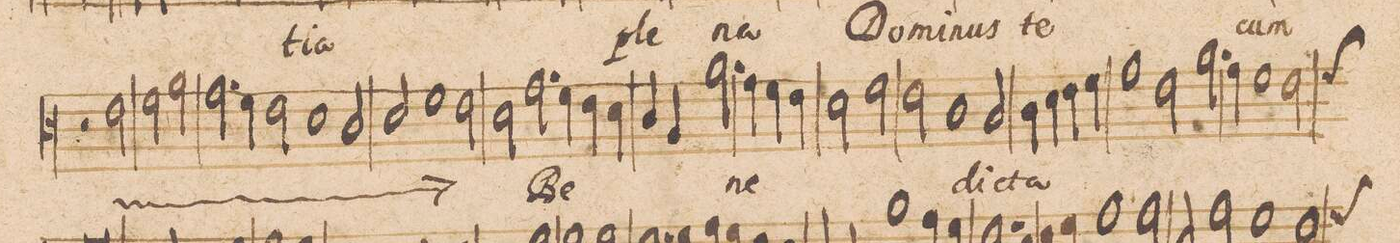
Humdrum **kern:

**kern	**text	**text
*I"[CANTVS.]	*	*
*clefC3	*	*
*k[]	*	*
*met(C|)	*	*
*M2/1	*	*
2r	.	.
*	*ij	*
2e\	Do-	.
2f\	.	.
2a\	.	.
=23-	=23-	=23-
2.g\	.	.
4f\	.	.
2e\	.	.
1d\	-mi-	.
=24-	=24-	=24-
2c/	-nus	.
2d/	te-	.
1f\	.	.
=25-	=25-	=25-
2e\	.	.
2d\	-cum	.
*	*Xij	*
2.g\	Be-	.
=26-	=26-	=26-
4f\	.	.
4e\	.	.
4d\	.	.
4c/	.	.
4A/	.	.
[y2a\	-ne-	.
=27-	=27-	=27-
4a\]	.	.
4g\	.	.
4f\	.	.
4e\	.	.
2d\	.	.
2f\	.	.
=28-	=28-	=28-
2e\	.	.
1c\	-di-	.
2B/	-cta	.
=29-	=29-	=29-
4c\	.	.
4d\	.	.
4e\	.	.
4f\	.	.
1g\	.	.
=30-	=30-	=30-
2e\	.	.
[y2a\	.	.
4a\]	.	.
4g\	.	.
1f\	.	.
=31-	=31-	=31-
*custos:f	*	*
2e\	.	.
*-	*-	*-
